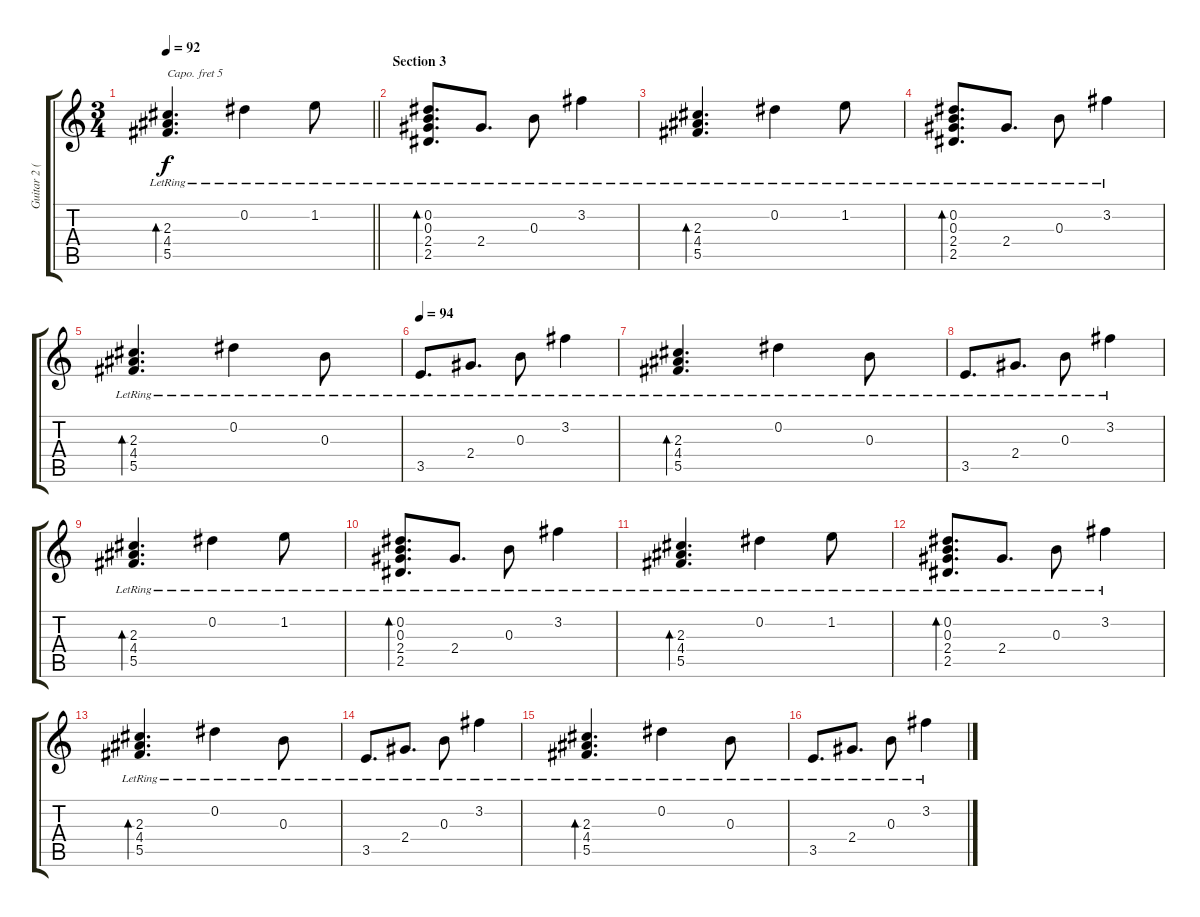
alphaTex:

\track ("Guitar 2 (Clean w/ Capo on 5th Fret)" "Guitar 2 (") {instrument electricguitarclean}
\staff {score tabs}
\capo 5
\tuning (Eb4 Bb3 Gb3 Db3 Ab2 Eb2) {hide}
\ts (3 4)
\tempo 92
\clef g2
\barLineRight lightlight
\ks c
(2.3{lr} 4.4{lr} 5.5{lr}).4{d bd 120 dy f} 0.2{lr}.4 1.2{lr}.8 |
\section ("" "Section 3")
(0.2{lr} 0.3{lr} 2.4{lr} 2.5{lr}).8{d bd 60} 2.4{lr}.8{d} 0.3{lr}.8 3.2{lr}.4 |
(2.3{lr} 4.4{lr} 5.5{lr}).4{d bd 120} 0.2{lr}.4 1.2{lr}.8 |
(0.2{lr} 0.3{lr} 2.4{lr} 2.5{lr}).8{d bd 60} 2.4{lr}.8{d} 0.3{lr}.8 3.2{lr}.4 |
(2.3{lr} 4.4{lr} 5.5{lr}).4{d bd 120} 0.2{lr}.4 0.3{lr}.8 |
\tempo 94
3.5{lr}.8{d} 2.4{lr}.8{d} 0.3{lr}.8 3.2{lr}.4 |
(2.3{lr} 4.4{lr} 5.5{lr}).4{d bd 120} 0.2{lr}.4 0.3{lr}.8 |
3.5{lr}.8{d} 2.4{lr}.8{d} 0.3{lr}.8 3.2{lr}.4 |
(2.3{lr} 4.4{lr} 5.5{lr}).4{d bd 120} 0.2{lr}.4 1.2{lr}.8 |
(0.2{lr} 0.3{lr} 2.4{lr} 2.5{lr}).8{d bd 60} 2.4{lr}.8{d} 0.3{lr}.8 3.2{lr}.4 |
(2.3{lr} 4.4{lr} 5.5{lr}).4{d bd 120} 0.2{lr}.4 1.2{lr}.8 |
(0.2{lr} 0.3{lr} 2.4{lr} 2.5{lr}).8{d bd 60} 2.4{lr}.8{d} 0.3{lr}.8 3.2{lr}.4 |
(2.3{lr} 4.4{lr} 5.5{lr}).4{d bd 120} 0.2{lr}.4 0.3{lr}.8 |
3.5{lr}.8{d} 2.4{lr}.8{d} 0.3{lr}.8 3.2{lr}.4 |
(2.3{lr} 4.4{lr} 5.5{lr}).4{d bd 120} 0.2{lr}.4 0.3{lr}.8 |
3.5{lr}.8{d} 2.4{lr}.8{d} 0.3{lr}.8 3.2{lr}.4
